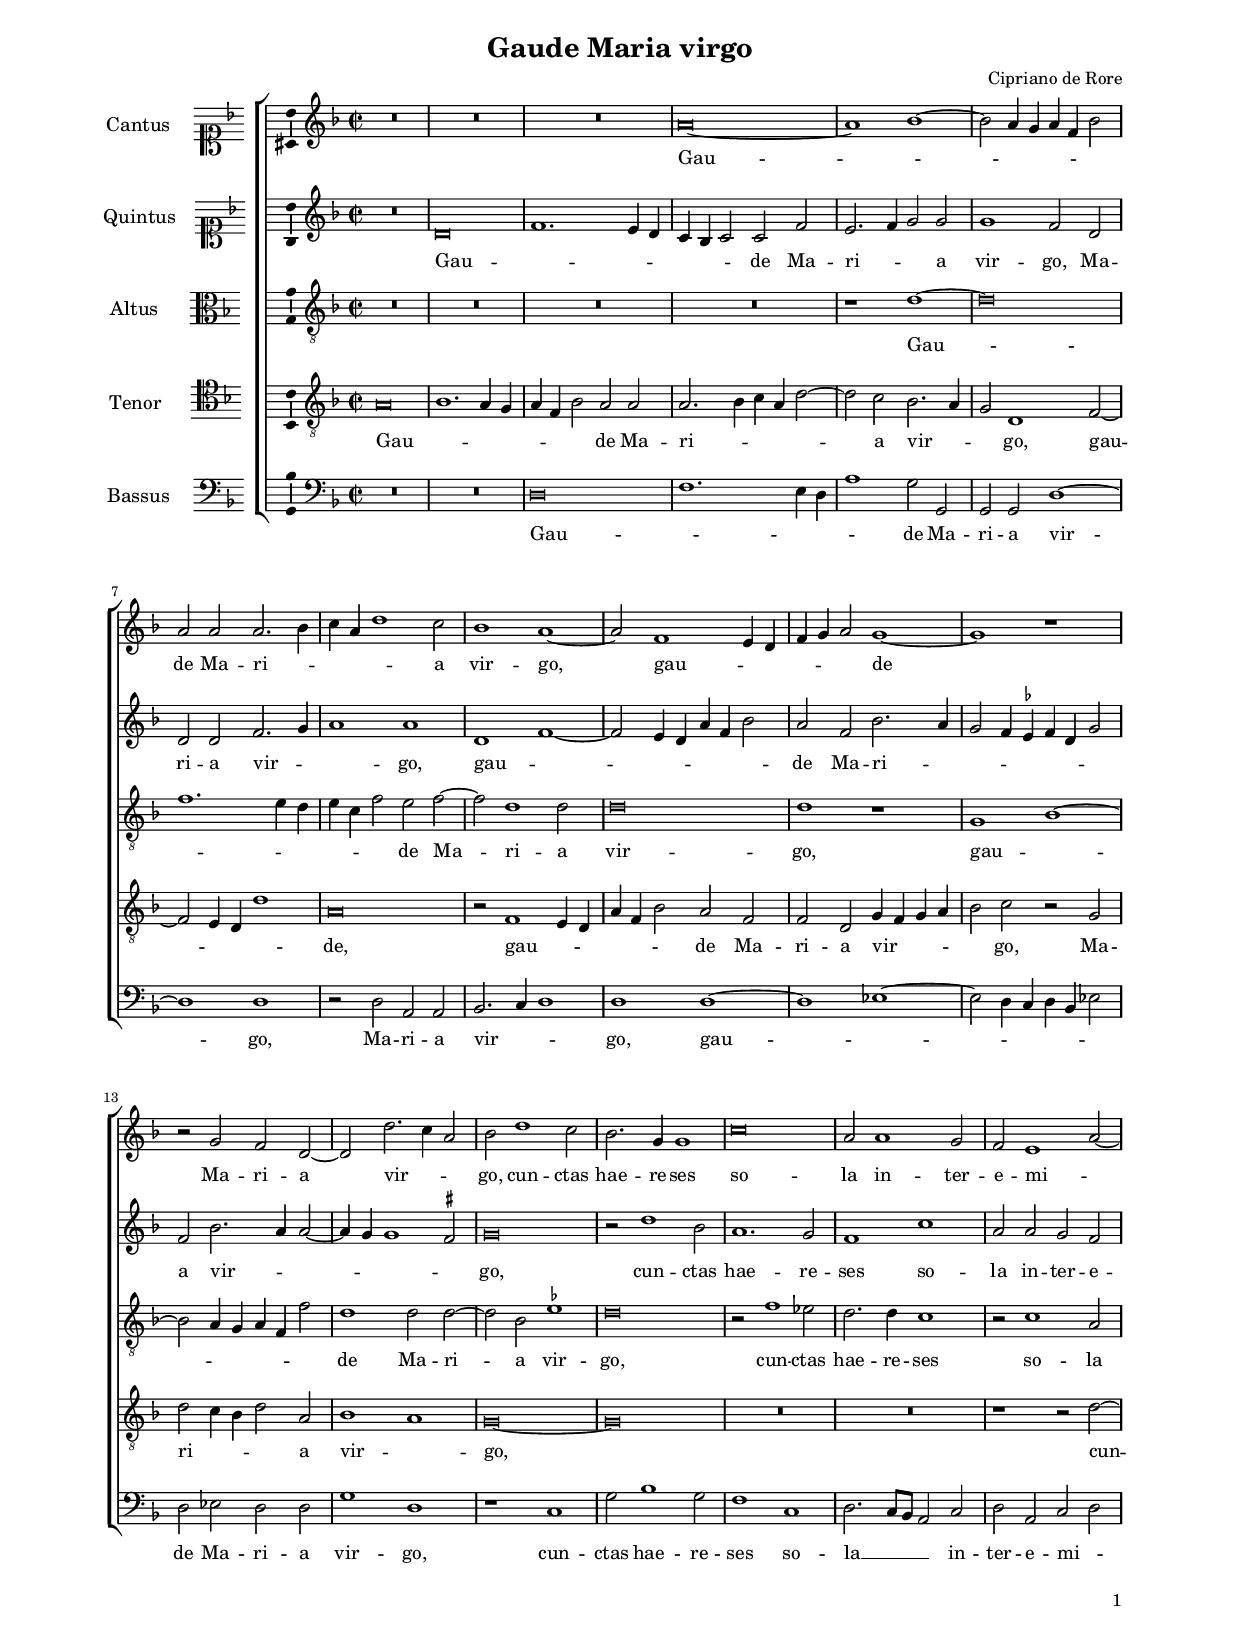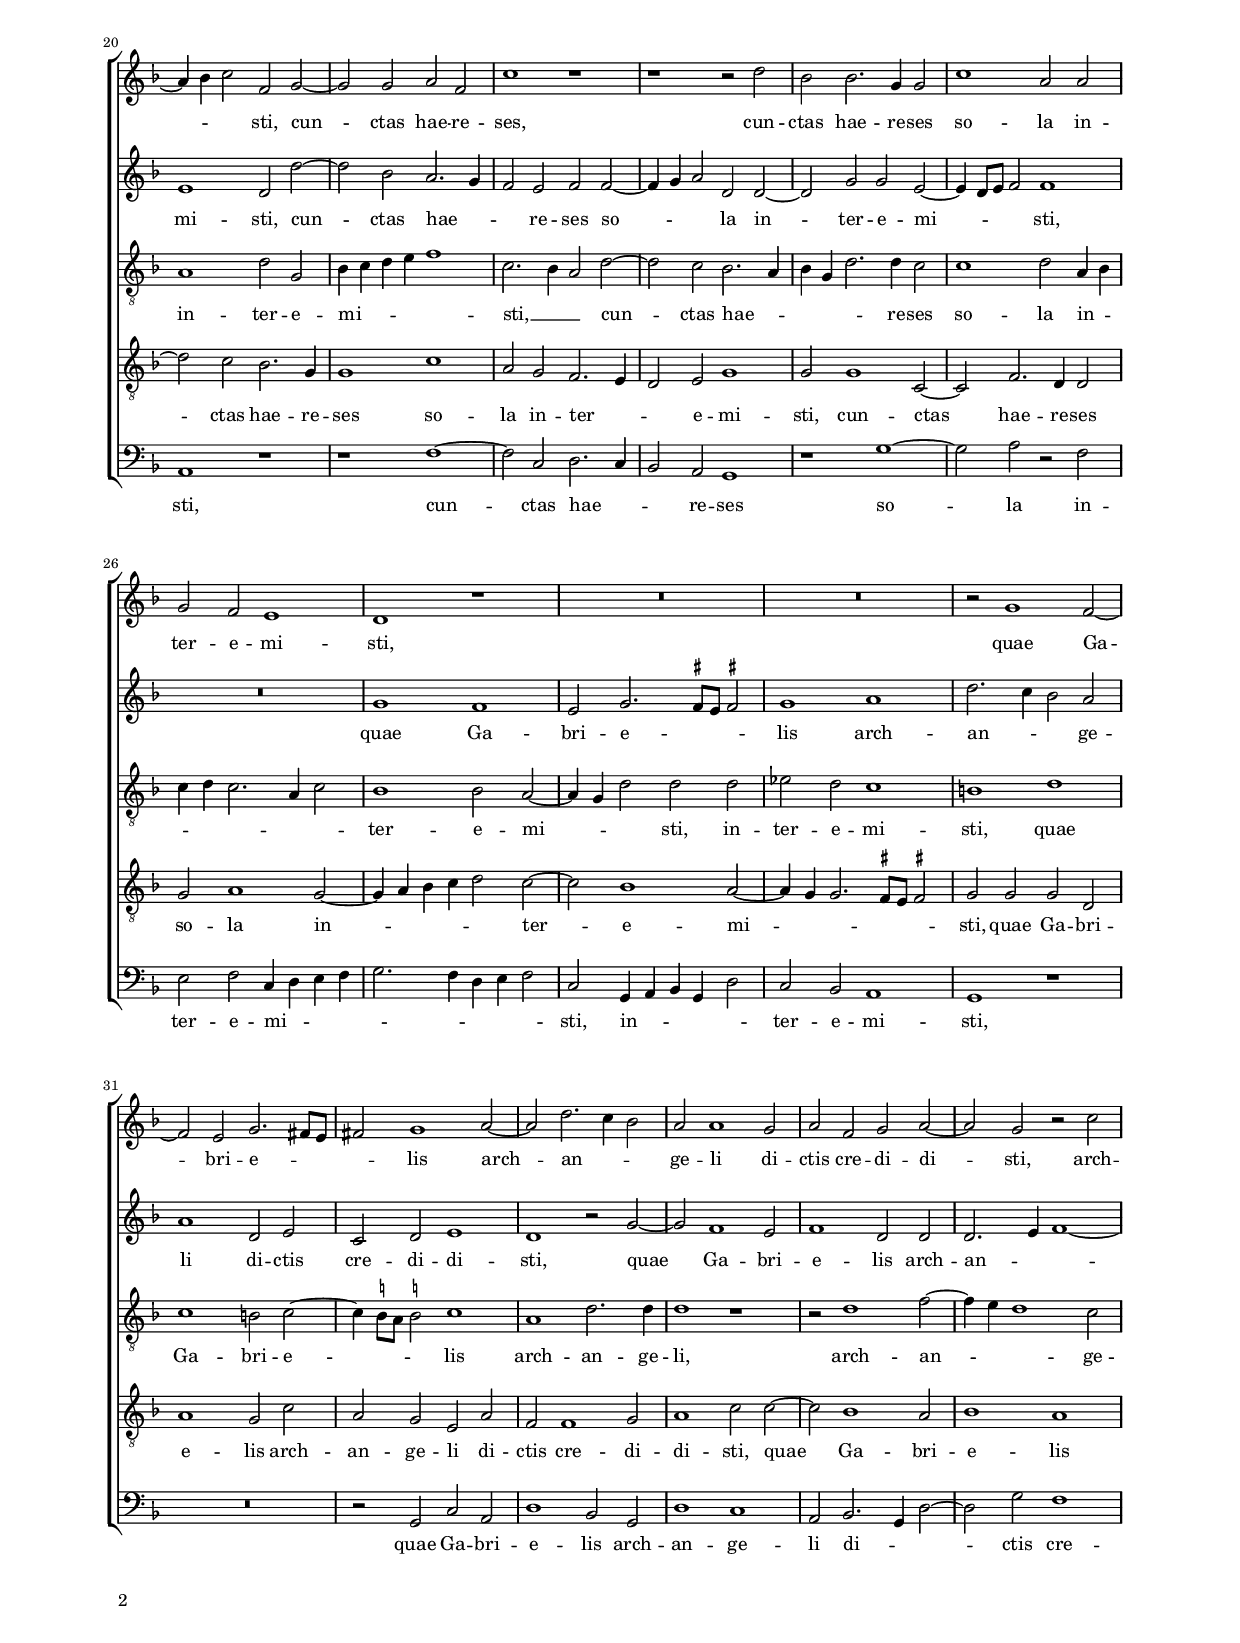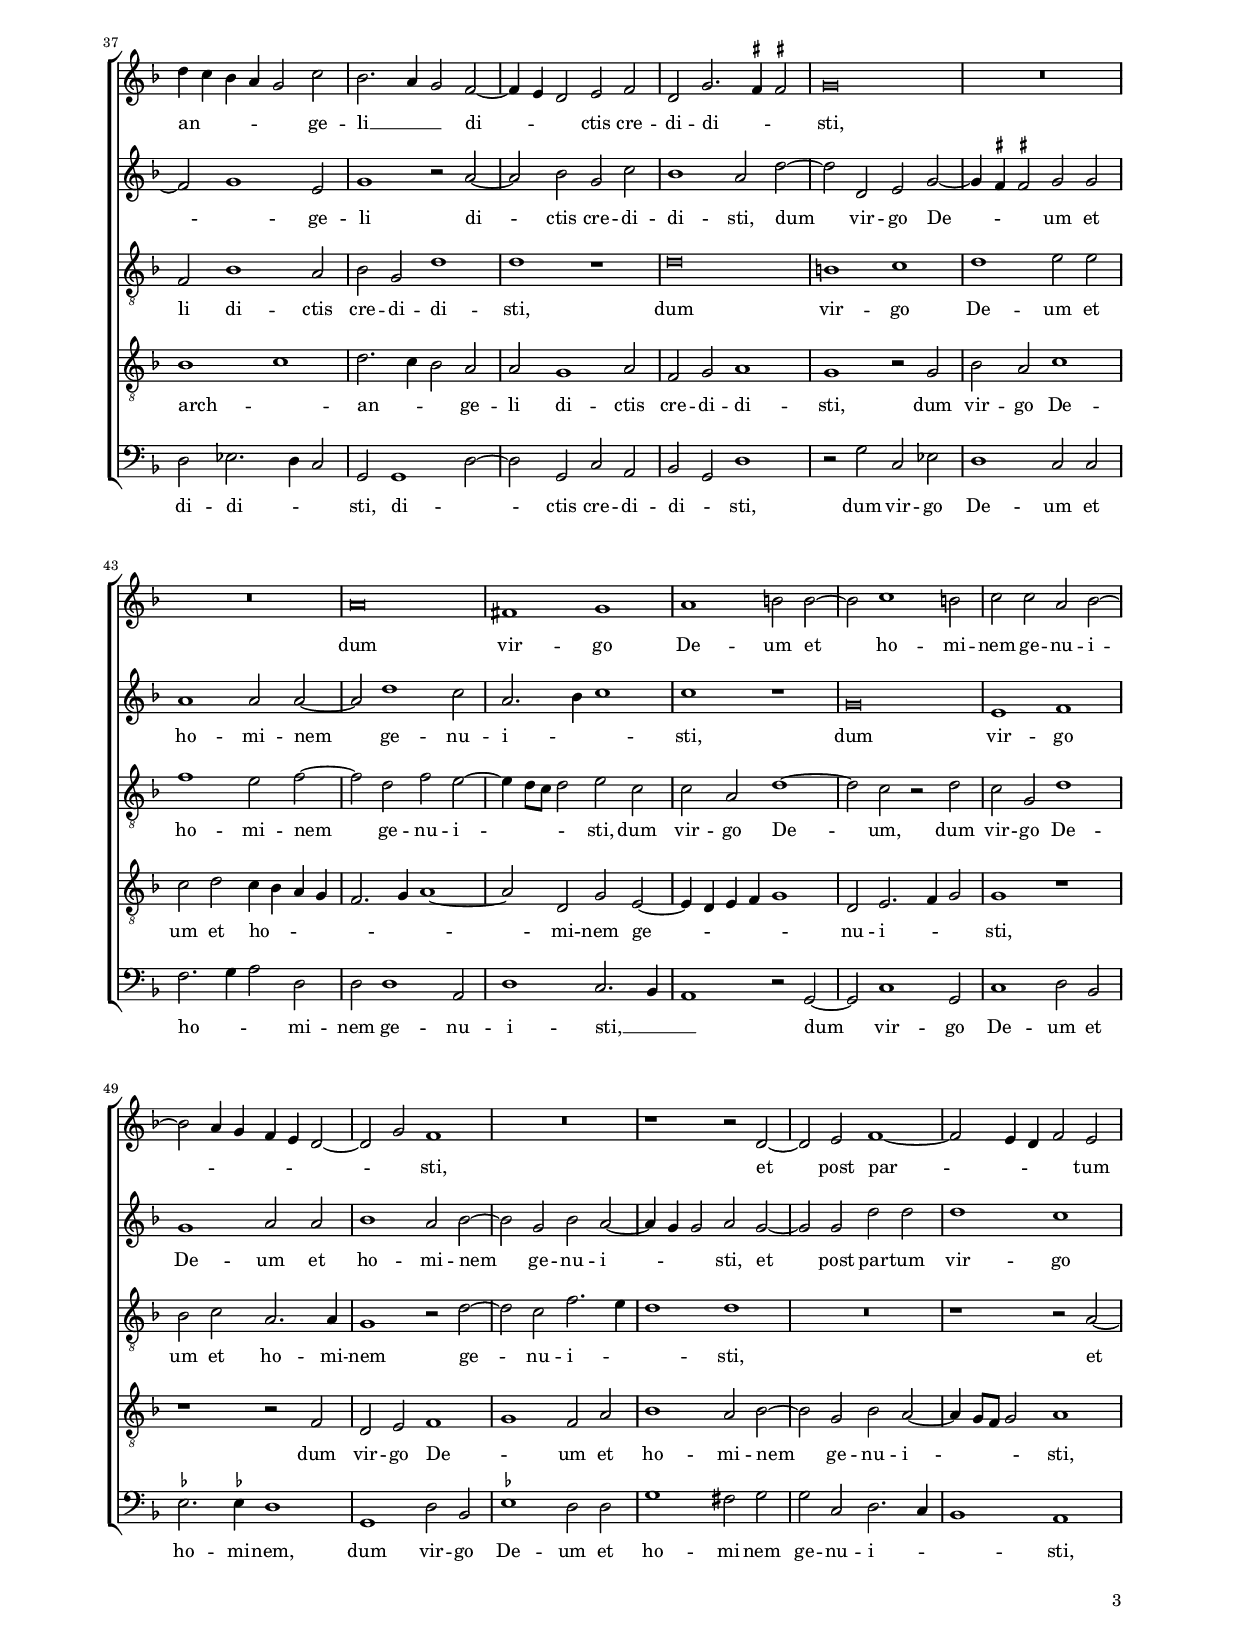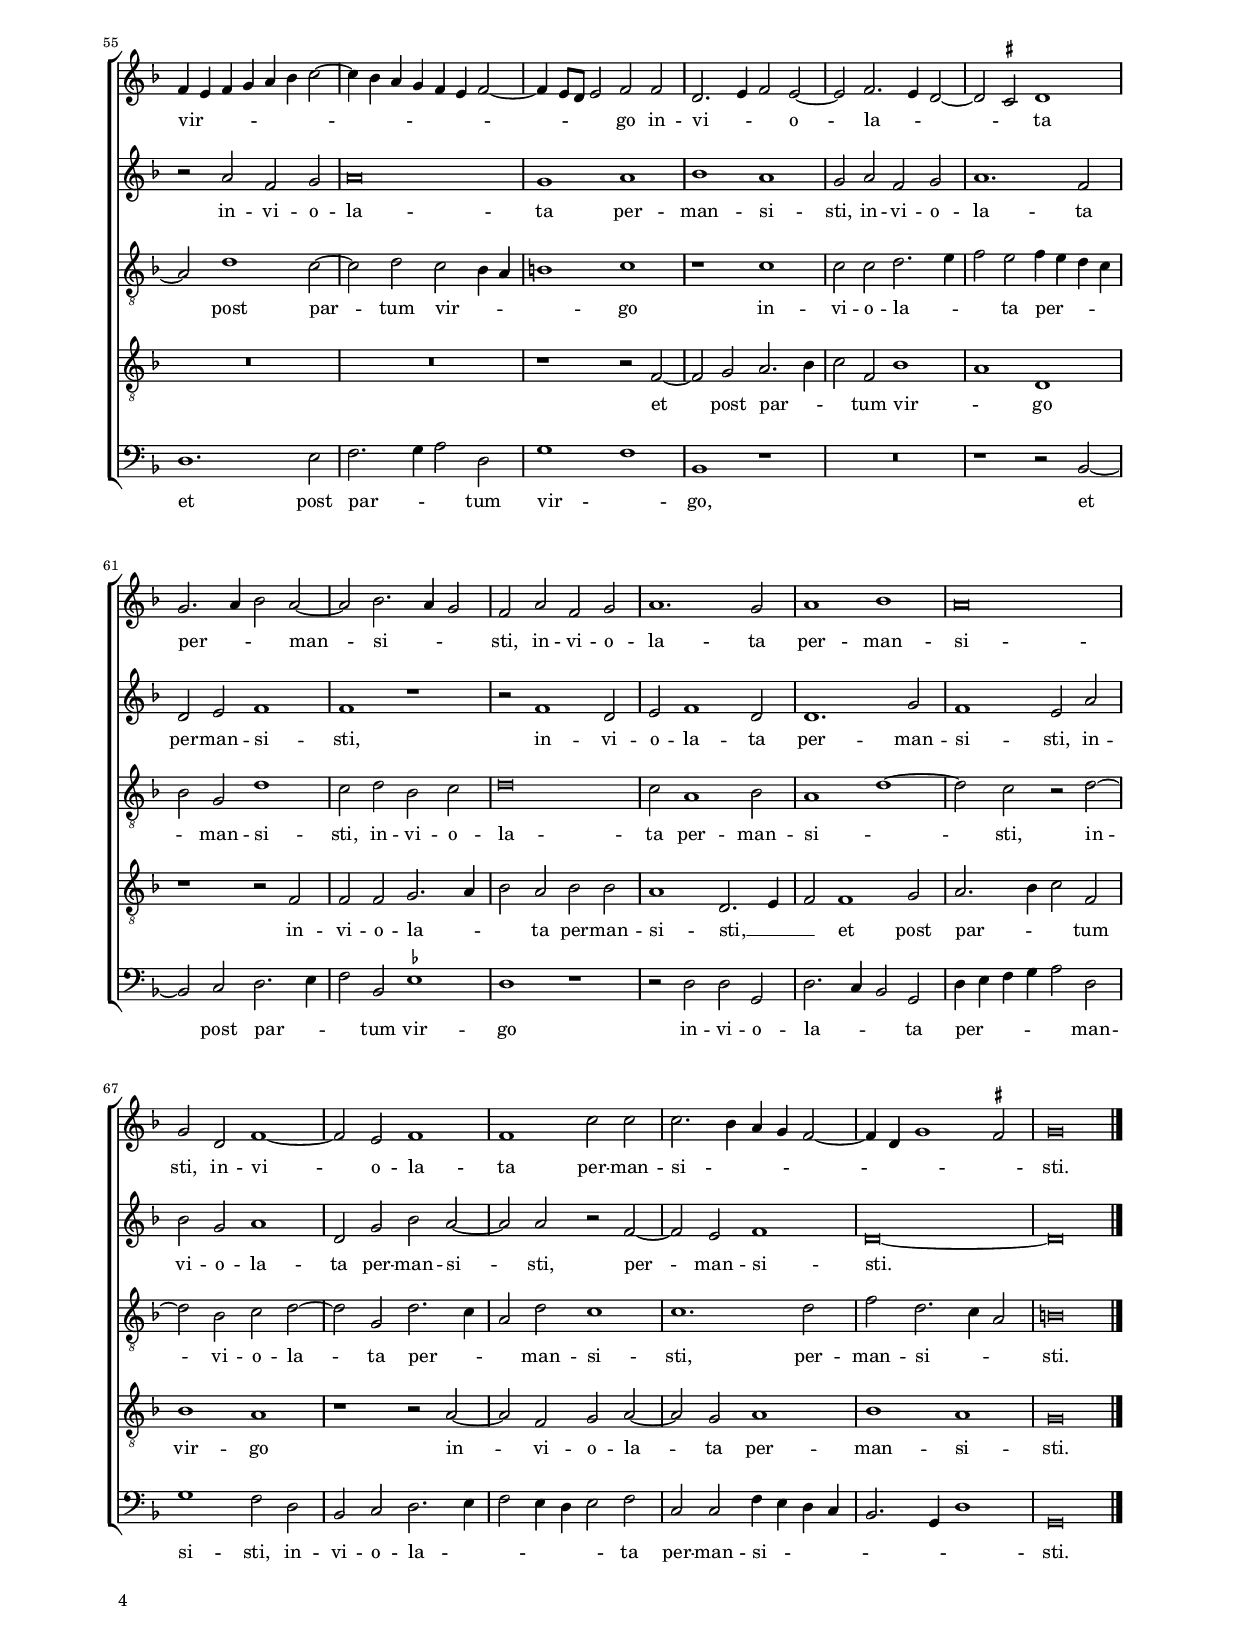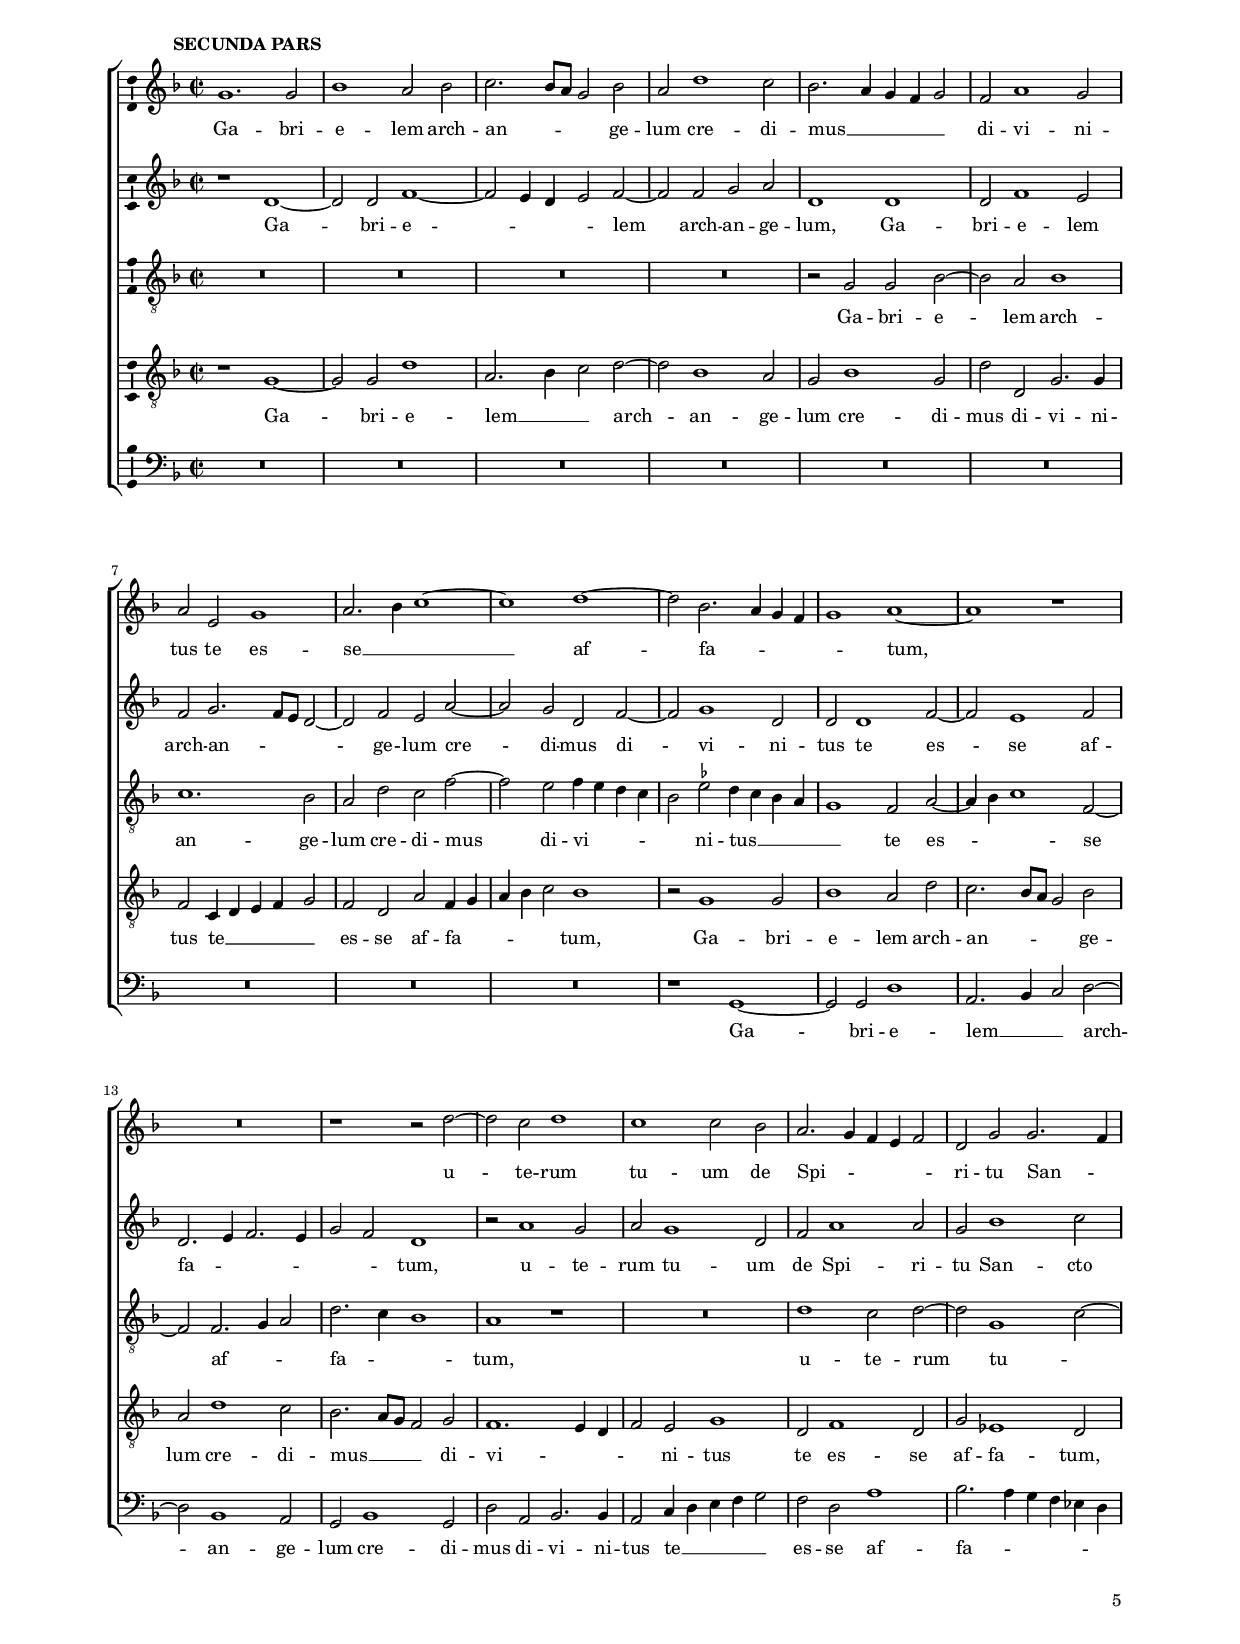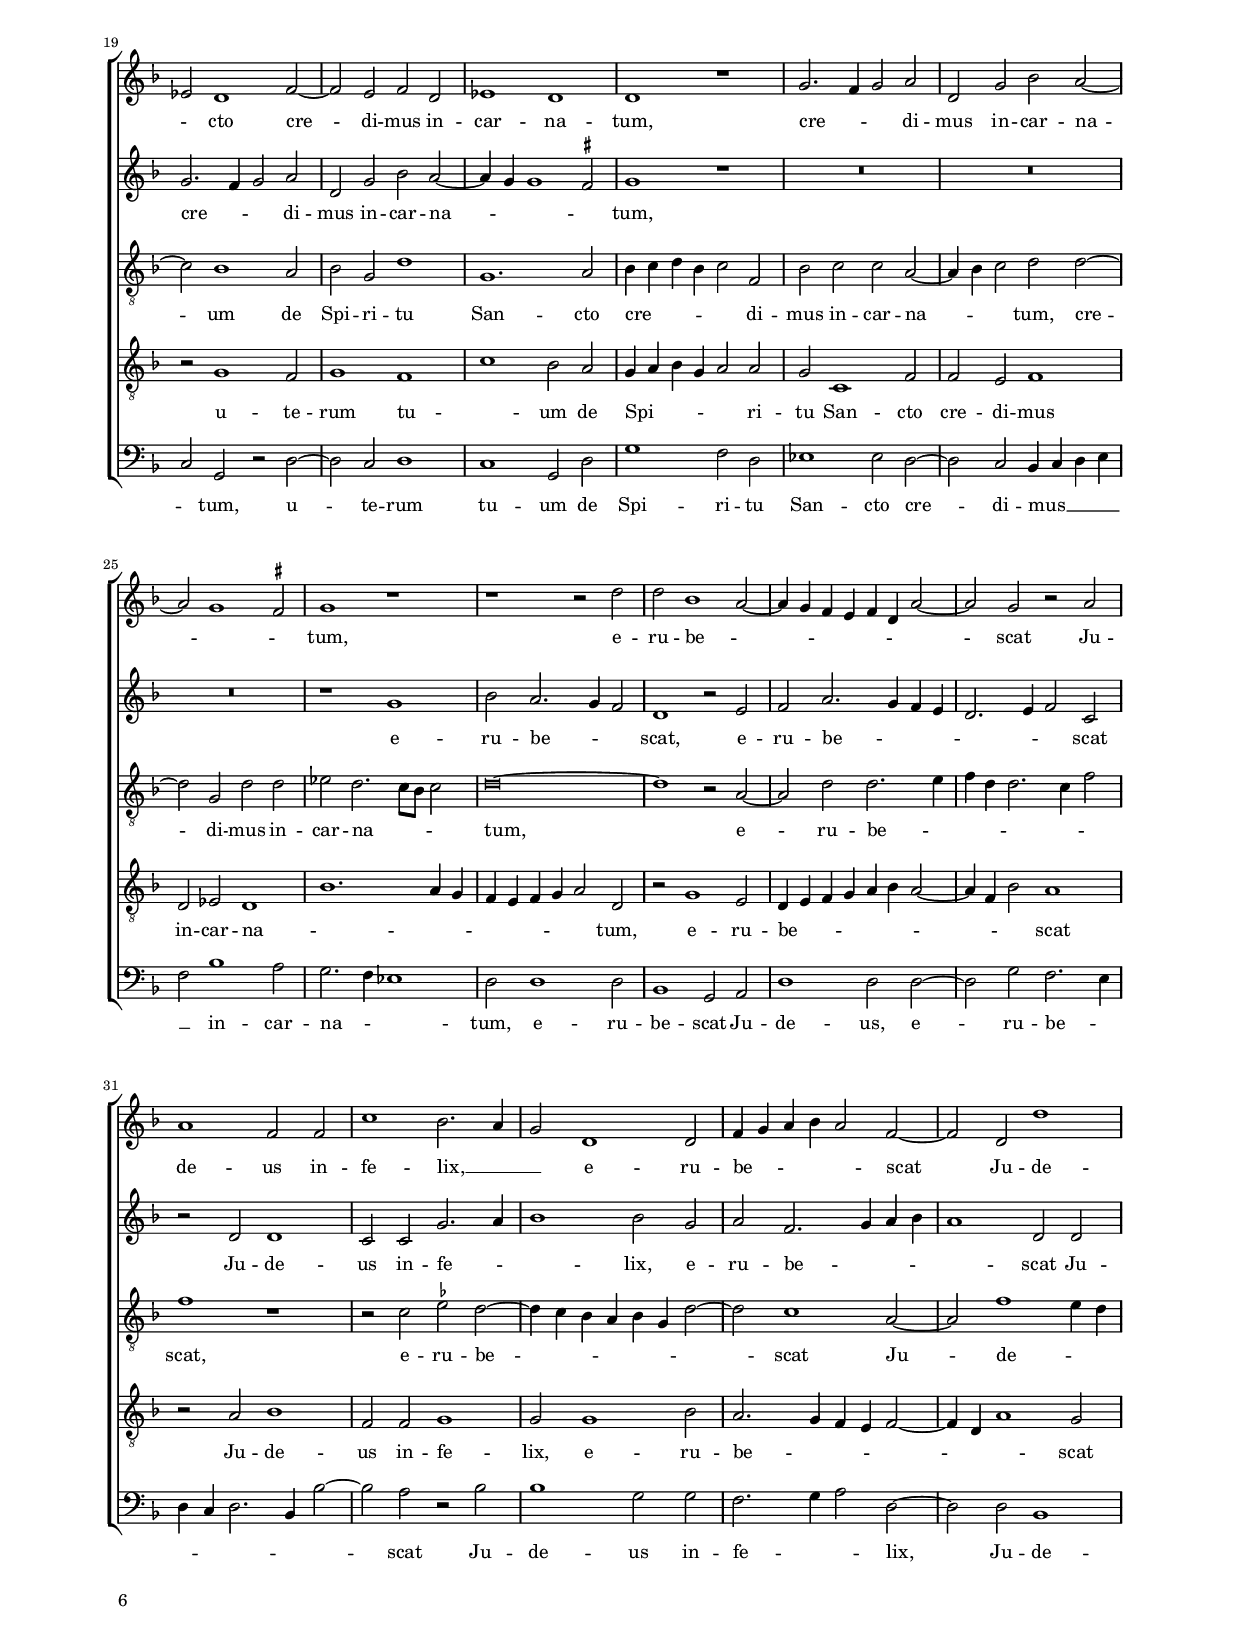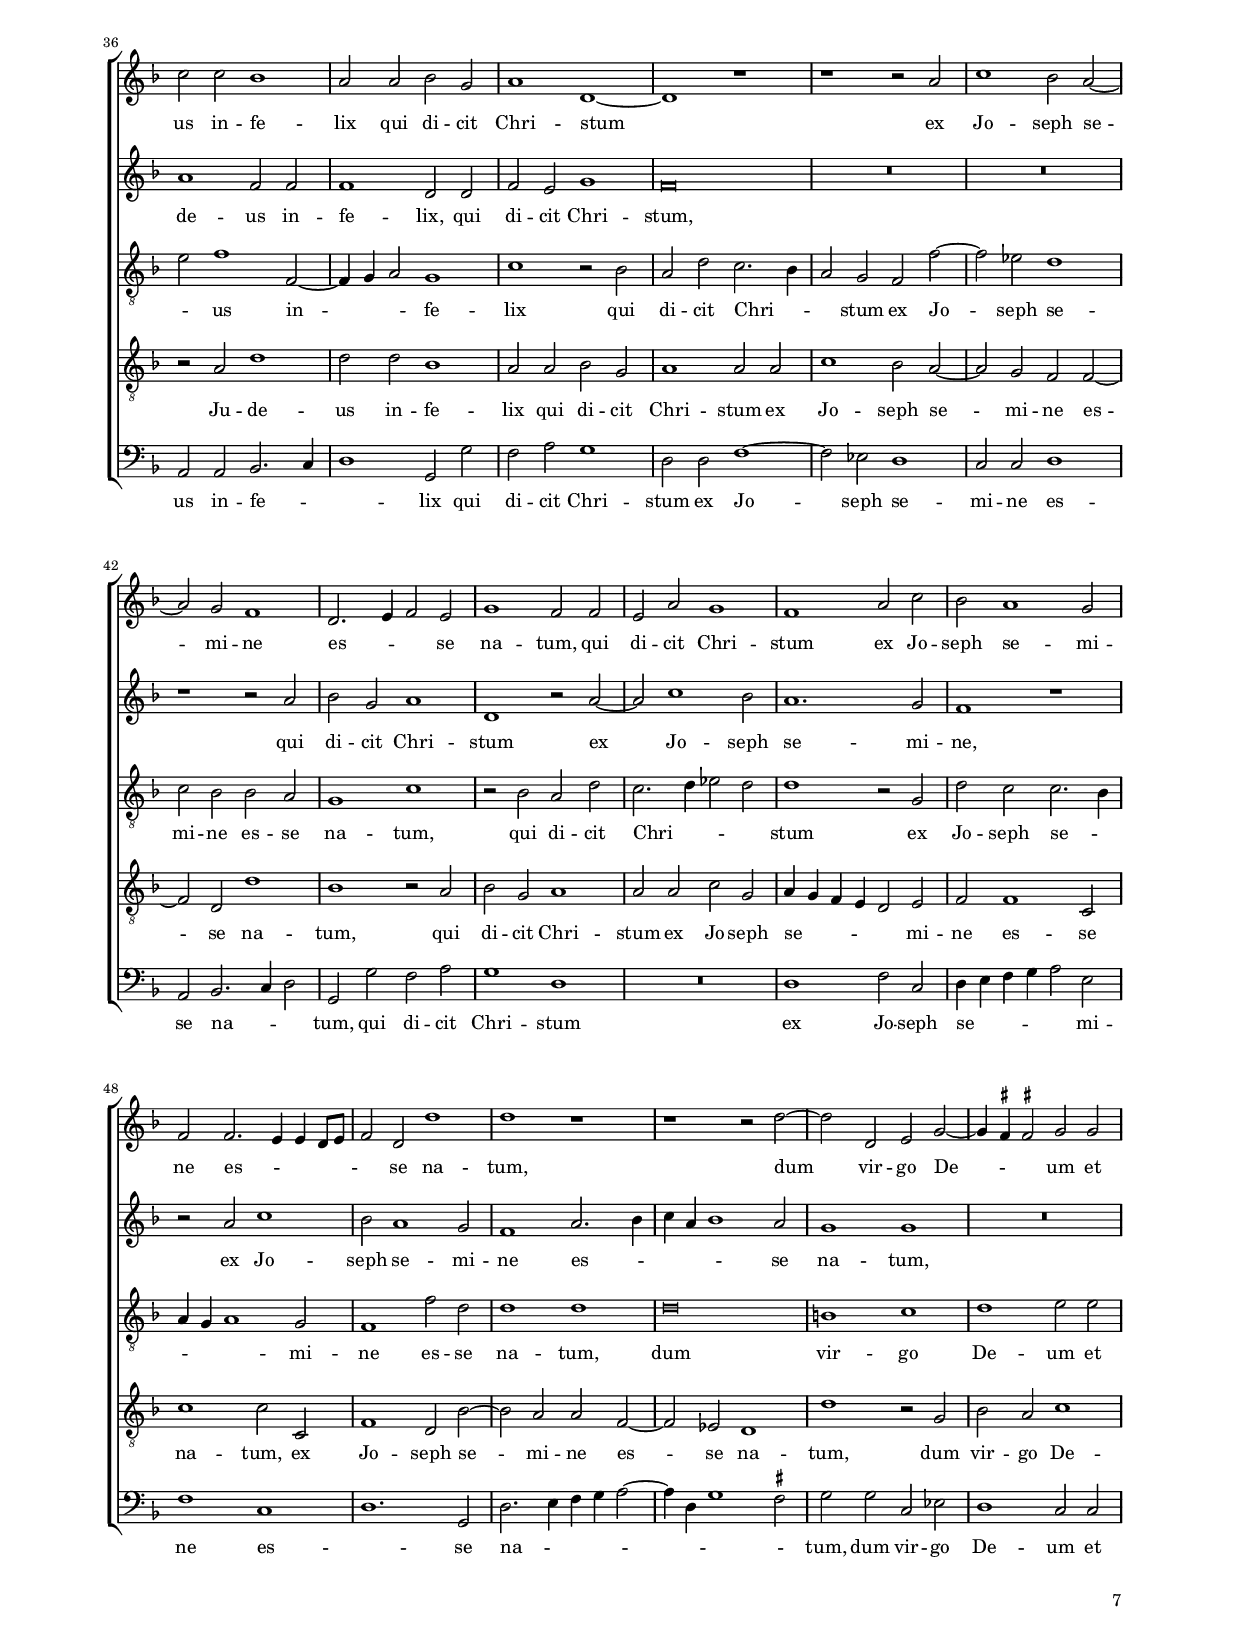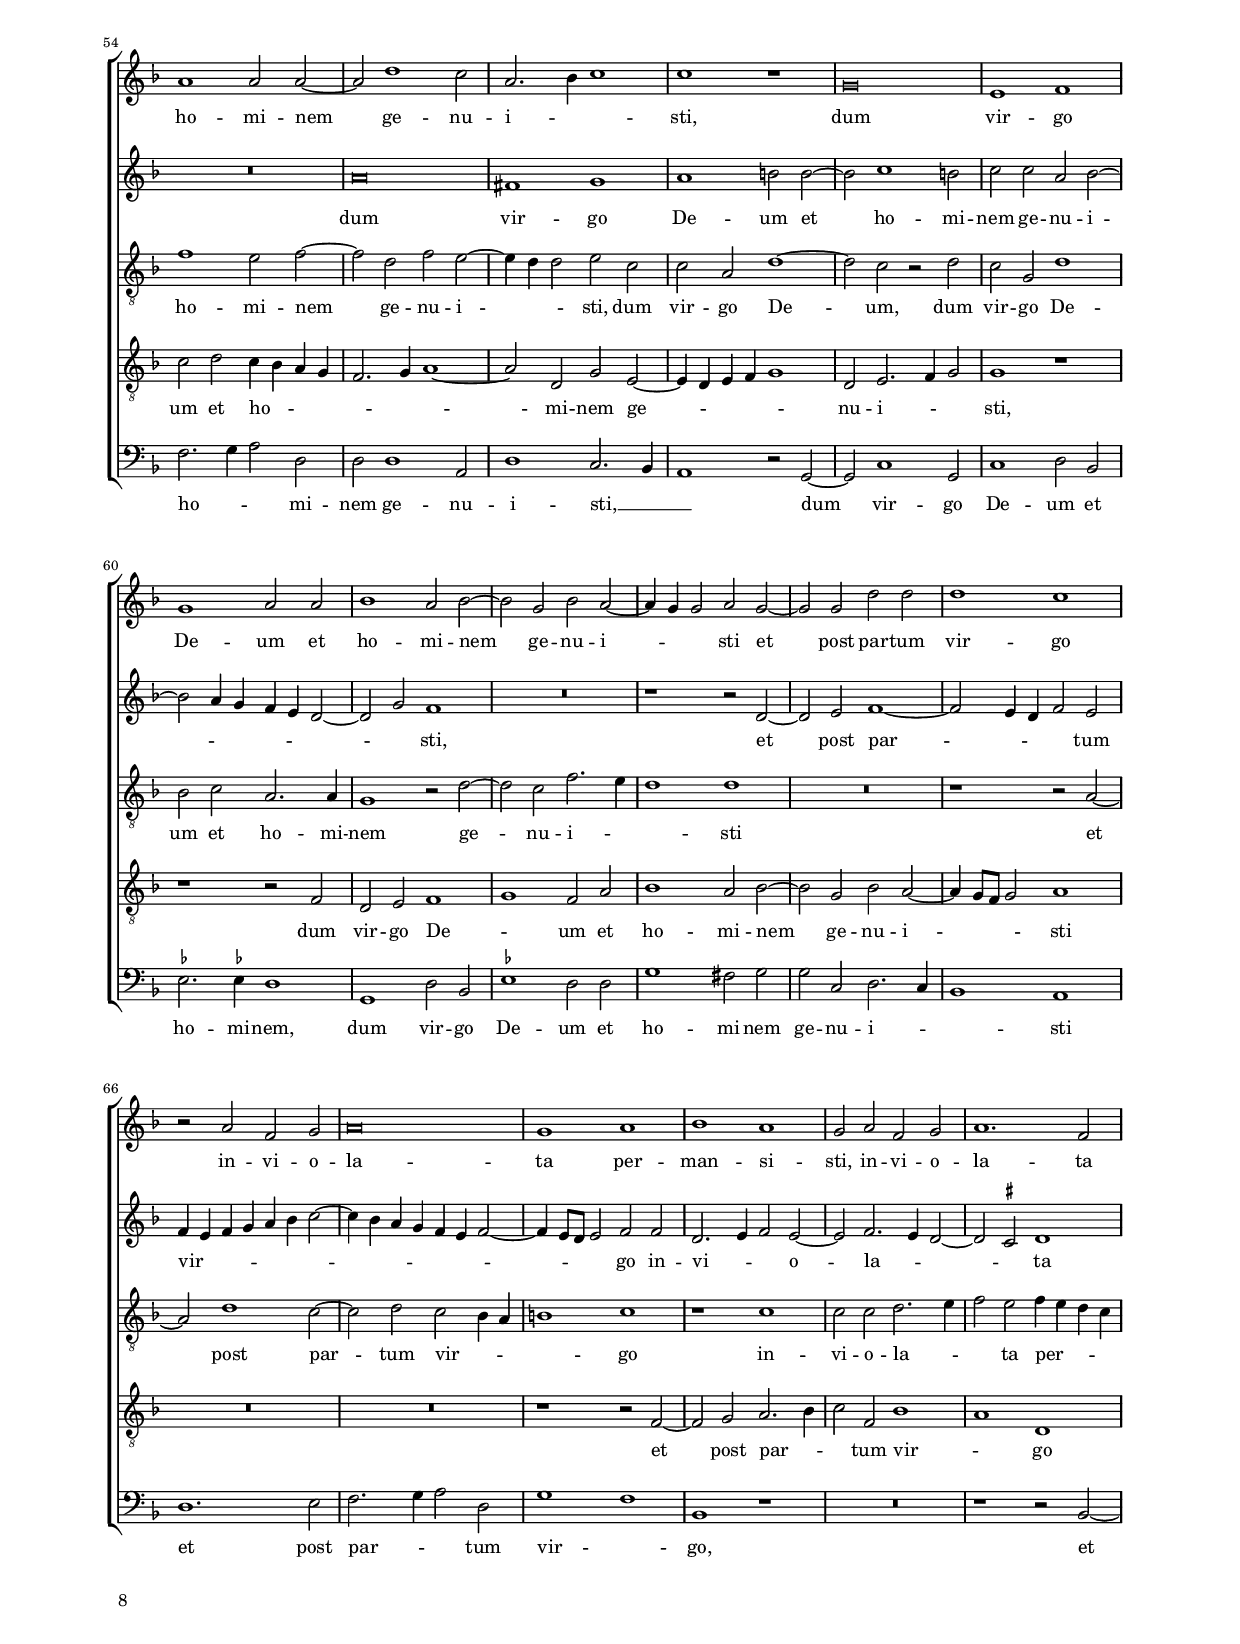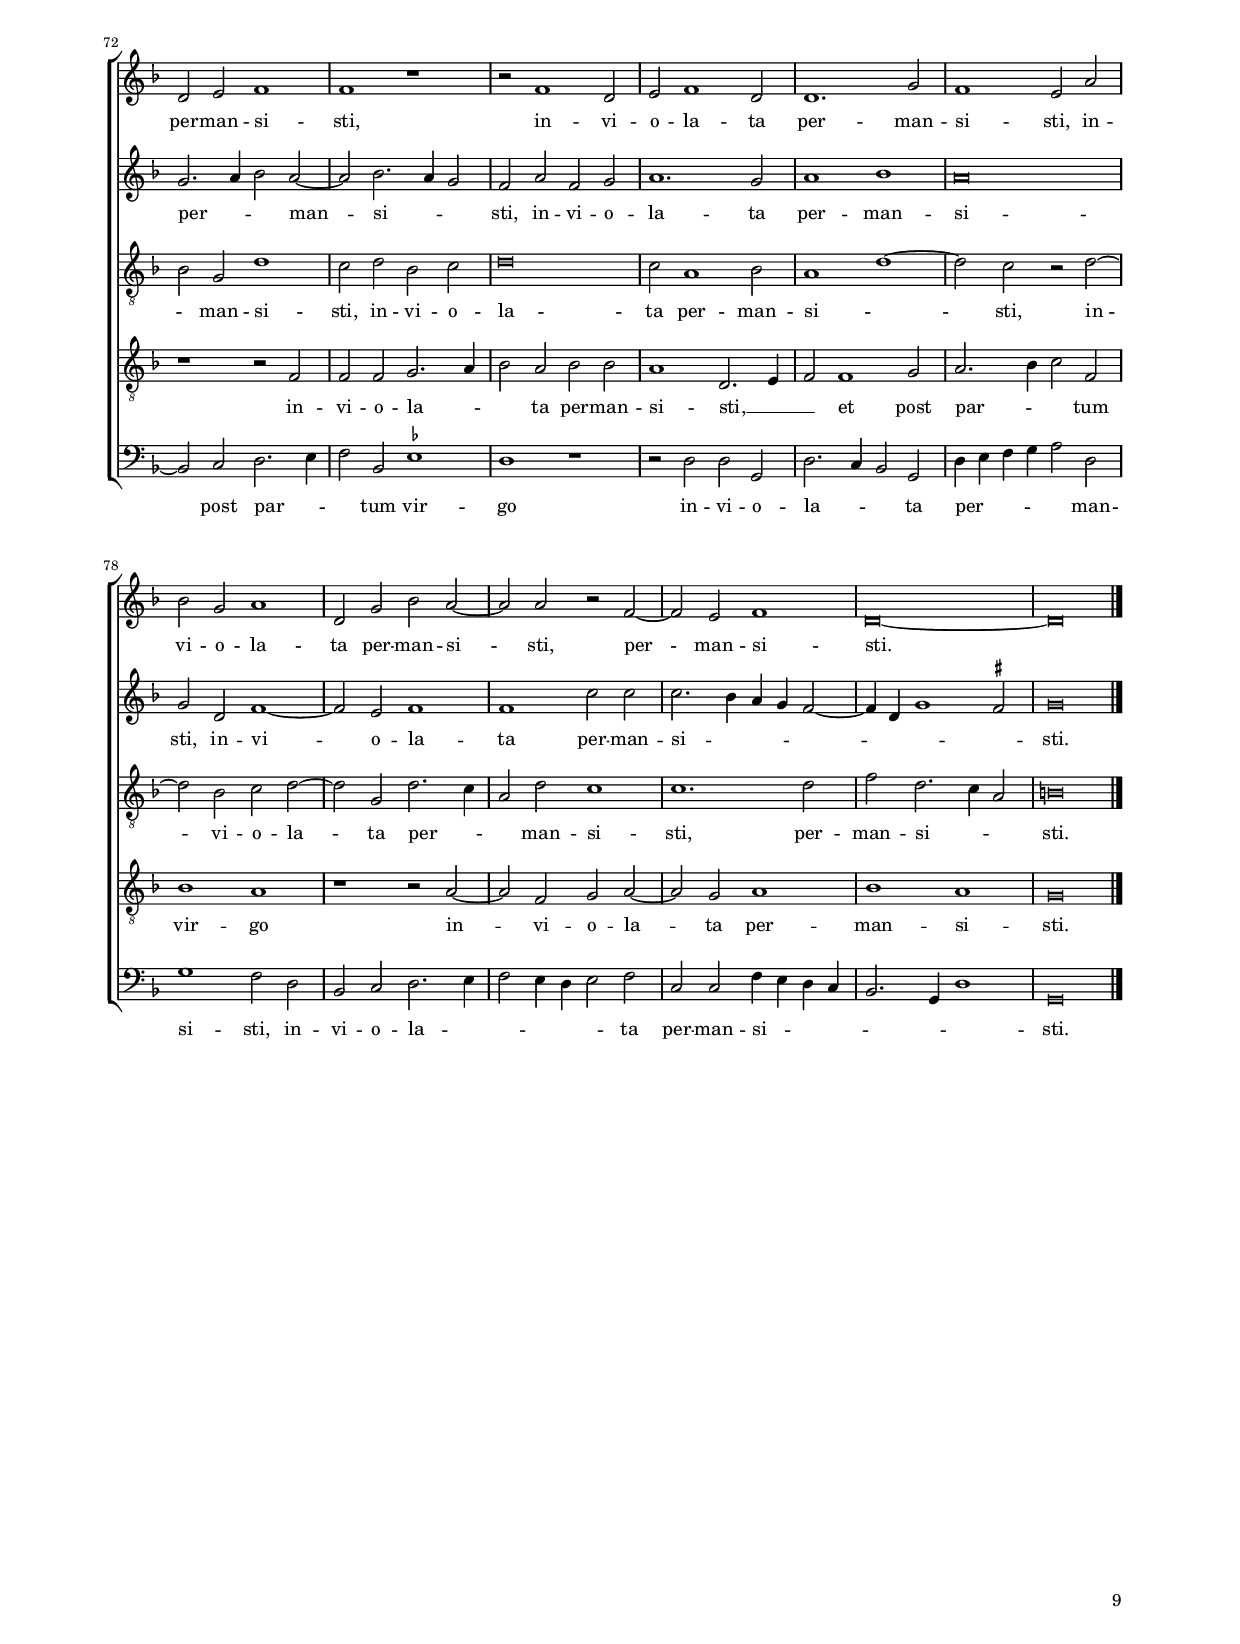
\header
{
  title="Gaude Maria virgo"
  composer="Cipriano de Rore"
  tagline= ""
}

\version "2.24.1"
\language deutsch
#(set-global-staff-size 15)
% #(set-default-paper-size "letter")
#(ly:set-option 'point-and-click #f)

	
	ficta = { \once \set suggestAccidentals = ##t }
	
	forget = #(define-music-function (music) (ly:music?) #{
		\accidentalStyle forget
		$music
		\accidentalStyle default
		#})



\paper
	{
	top-margin = 1.8 \cm
	bottom-margin = 1.2 \cm
	left-margin = 2 \cm
	right-margin = 2 \cm
	ragged-bottom = ##f
	ragged-last-bottom = ##t
	print-page-number = ##f
	score-system-spacing = #'((basic-distance . 17) (minimum-distance . 14) (padding . 6) (strechability . 150))
	system-system-spacing = #'((basic-distance . 17) (minimum-distance . 14) (padding . 6) (strechability . 150))
	oddFooterMarkup=\markup   \fill-line { "" \fromproperty #'page:page-number-string }
	evenFooterMarkup=\markup  \fill-line { \fromproperty #'page:page-number-string "" }
	last-bottom-spacing = #'((basic-distance . 12) (minimum-distance . 7) (padding . 4))
%	systems-per-page = 3
%	page-count = 6
%	min-systems-per-page = 3
	}

global = {
	\key f \major
	\time 2/2 \set Score.measureLength = #(ly:make-moment 2/1)
	\skip 1*2*72 \bar "|."
	}
	

incipitcantus = \markup { \score {
	{
	\set Staff.instrumentName = \markup { \fontsize #1 "Cantus" }
	\key f \major
	\clef soprano
	s4 \bar ""
	}
	\layout  {
	raggedright = ##t
	indent = 1.8 \cm
	line-width = 2.5 \cm
	\context { \Staff \remove Time_signature_engraver }
	\override Staff.Clef.Y-extent = #'(0 . 0)
	}} \hspace #1 }
    

incipitquintus = \markup { \score {
	{
	\set Staff.instrumentName = \markup { \fontsize #1 "Quintus" }
	\key f \major
	\clef soprano
	s4 \bar ""
	}
	\layout  {
	raggedright = ##t
	indent = 1.8 \cm
	line-width = 2.5 \cm
	\context { \Staff \remove Time_signature_engraver }
	\override Staff.Clef.Y-extent = #'(0 . 0)
	}} \hspace #1 }
	   
      
incipitaltus = \markup { \score {
	{
	\set Staff.instrumentName = \markup { \fontsize #1 "Altus" }
	\key f \major
	\clef alto
	s4 \bar ""
	}
	\layout  {
	raggedright = ##t
	indent = 1.8 \cm
	line-width = 2.5 \cm
	\context { \Staff \remove Time_signature_engraver }
	\override Staff.Clef.Y-extent = #'(0 . 0)
	}} \hspace #1 }


incipittenor = \markup { \score {
	{
	\set Staff.instrumentName = \markup { \fontsize #1 "Tenor" }
	\key f \major
	\clef tenor
	s4 \bar ""
	}
	\layout  {
	raggedright = ##t
	indent = 1.8 \cm
	line-width = 2.5 \cm
	\context { \Staff \remove Time_signature_engraver }
	\override Staff.Clef.Y-extent = #'(0 . 0)
	}} \hspace #1 }
      
  
      
incipitbassus = \markup { \score {
	{
	\set Staff.instrumentName = \markup { \fontsize #1 "Bassus" }
	\key f \major
	\clef bass
	s4 \bar ""
	}
	\layout  {
	raggedright = ##t
	indent = 1.8 \cm
	line-width = 2.5 \cm
	\context { \Staff \remove Time_signature_engraver }
	\override Staff.Clef.Y-extent = #'(0 . 0)
	}} \hspace #1 }


cantus =  \relative c''
	{
	R\breve
	R\breve
	R\breve
	a\breve~
%5
	a1 b~ |
	b2 a4 g a f b2
	a2 a a2. b4
	c4 a d1 c2
	b1 a~
%10
	a2 f1 e4 d |
	f4 g a2 g1~
	g1 r
	r2 g f d~
	d2 d'2. c4 a2
%15
	b2 d1 c2 |
	b2. g4 g1
	c\breve
	a2 a1 g2
	f2 e1 a2~
%20
	a4 b c2  f, g~ |
	g2 g a f
	c'1 r
	r1 r2 d
	b2 b2. g4 g2
%25
	c1 a2 a |
	g2 f e1
	d1 r
	R\breve
	R\breve
%30
	r2 g1 f2~ |
	f2 e g2. fis8 e
	fis2 g1 a2~
	a2 d2. c4 b2
	a2 a1 g2
%35
	a2 f g a~ |
	a2 g r c
	d4 c b a g2 c
	b2. a4 g2 f~
	f4 e d2 e f
%40
	d2 g2. \ficta fis4 \ficta fis!2 |
	g\breve
	R\breve
	R\breve
	a\breve
%45
	fis1 g |
	a1 h2 h~
	h2 c1 h2
	c2 c a b~
	b2 a4 g f e d2~
%50
	d2 g f1 |
	R\breve
	r1 r2 d~
	d2 e f1~
	f2 e4 d f2 e
%55
	f4 e f g a b c2~ |
	c4 b a g f e f2~
	f4 e8 d e2 f f
	d2. e4 f2 e~
	e2 f2. e4 d2~
%60
	d2 \ficta cis d1 |
	g2. a4 b2 a~
	a2 b2. a4 g2
	f2 a f g
	a1. g2
%65
	a1 b |
	a\breve
	g2 d f1~
	f2 e f1
	f1 c'2 c
%70
	c2. b4 a g f2~ |
	f4 d g1 \ficta fis2
	g\breve |
	}


quintus =  \relative c''
	{
	R\breve
	d,\breve
	f1. e4 d
	c4 b c2 c f
%5
	e2. f4 g2 g |
	g1 f2 d
	d2 d f2. g4
	a1 a
	d,1 f~
%10
	f2 e4 d a' f b2 |
	a2 f b2. a4
	g2 f4 \ficta es f d g2
	f2 b2. a4 a2~
	a4 g g1 \ficta fis2
%15
	g\breve |
	r2 d'1 b2
	a1. g2
	f1 c'
	a2 a g f
%20
	e1 d2 d'~ |
	d2 b a2. g4
	f2 e f f~
	f4 g a2 d, d~
	d2 g g e~
%25
	e4 d8 e f2 f1 |
	R\breve
	g1 f
	e2 g2. \ficta fis8 e \ficta fis!2
	g1 a
%30
	d2. c4 b2 a |
	a1 d,2 e
	c2 d e1
	d1 r2 g~
	g2 f1 e2
%35
	f1 d2 d |
	d2. e4 f1~
	f2 g1 e2
	g1 r2 a~ |
	a2 b g c |
%40
	b1 a2 d~
	d2 d, e g~
	g4 \ficta fis \ficta fis!2 g g
	a1 a2 a~
	a2 d1 c2 |
%45
	a2. b4 c1
	c1 r
	g\breve
	e1 f
	g1 a2 a |
%50
	b1 a2 b~
	b2 g b2 a~
	a4 g g2 a g~
	g2 g d' d
	d1 c |
%55
	r2 a f g
	a\breve
	g1 a
	b1 a
	g2 a f g |
%60
	a1. f2
	d2 e f1
	f1 r
	r2 f1 d2
	e2 f1 d2 |
%65
	d1. g2 |
	f1 e2 a
	b2 g a1
	d,2 g b a~
	a2 a r f~ |
%70
	f2 e f1
	d\breve~
	d\breve |
	}


altus =  \relative c'
	{
	R\breve
	R\breve
	R\breve
	R\breve
%5
	r1 d~ |
	d\breve
	f1. e4 d
	e4 c f2 e f~
	f2 d1 d2
%10
	d\breve |
	d1 r
	g,1 b~
	b2 a4 g a f f'2
	d1 d2 d~
%15
	d2 b \ficta es1 |	
	d\breve
	r2 f1 es2
	d2. d4 c1
	r2 c1 a2
%20
	a1 d2 g, |
	b4 c d e f1
	c2. b4 a2 d~
	d2 c b2. a4
	b4 g d'2. d4 c2
%25
	c1 d2 a4 b |
	c4 d c2. a4 c2
	b1 b2 a~
	a4 g d'2 d d
	es2 d c1
%30
	h1 d |
	c1 h2 c~
	c4 \stemDown \ficta h8 a \stemNeutral \ficta h!2 c1
	a1 d2. d4
	d1 r
%35
	r2 d1 f2~
	f4 e d1 c2 |
	f,2 b1 a2
	b2 g d'1
	d1 r
%40
	d\breve
	h1 c |
	d1 e2 e
	f1 e2 f~
	f2 d f e~
%45
	e4 d8 c d2 e c
	c2 a d1~ |
	d2 c r d
	c2 g d'1
	b2 c a2. a4
%50
	g1 r2 d'~
	d2 c f2. e4 |
	d1 d
	R\breve
	r1 r2 a~
%55
	a2 d1 c2~
	c2 d c b4 a |
	h1 c
	r1 c
	c2 c d2. e4
%60
	f2 e f4 e d c
	b2 g d'1 |
	c2 d b c
	d\breve
	c2 a1 b2
%65
	a1 d~
	d2 c r d~ |
	d2 b c d~
	d2 g, d'2. c4
	a2 d c1
%70
	c1. d2
	f2 d2. c4 a2
	h\breve |
	}


tenor  =  \relative c'
	{
	a\breve
	b1. a4 g
	a4 f b2 a a
	a2. b4 c a d2~
%5
	d2 c b2. a4 |
	g2 d1 f2~
	f2 e4 d d'1
	a\breve
	r2 f1 e4 d
%10
	a'4 f b2 a f |
	f2 d g4 f g a
	b2 c r g
	d'2 c4 b d2 a
	b1 a
%15
	g\breve~ |
	g\breve
	R\breve
	R\breve
	r1 r2 d'~
%20
	d2 c b2. g4 |
	g1 c
	a2 g f2. e4
	d2 e g1
	g2 g1 c,2~
%25
	c2 f2. d4 d2 |	
	g2 a1 g2~
	g4 a b c d2 c~
	c2 b1 a2~
	a4 g g2. \ficta fis8 e \ficta fis!2
%30
	g2 g g d |
	a'1 g2 c
	a2 g e a
	f2 f1 g2
	a1 c2 c~
%35
	c2 b1 a2 |	
	b1 a
	b1 c
	d2. c4 b2 a
	a2 g1 a2
%40
	f2 g a1 |
	g1 r2 g
	b2 a c1
	c2 d c4 b a g
	f2. g4 a1~
%45
	a2 d, g e~ |
	e4 d e f g1
	d2 e2. f4 g2
	g1 r
	r1 r2 f
%50
	d2 e f1 |
	g1 f2 a
	b1 a2 b~
	b2 g b a~
	a4 g8 f g2 a1
%55
	R\breve |
	R\breve
	r1 r2 f~
	f2 g a2. b4
	c2 f, b1
%60
	a1 d, |
	r1 r2 f
	f2 f g2. a4
	b2 a b b
	a1 d,2. e4
%65
	f2 f1 g2 |
	a2. b4 c2 f,
	b1 a
	r1 r2 a~
	a2 f g a~
%70
	a2 g a1 |
	b1 a
	g\breve |
	}


bassus  =  \relative c
	{
	R\breve
	R\breve
	d\breve
	f1. e4 d
%5
	a'1 g2 g, |
	g2 g d'1~
	d1 d
	r2 d a a
	b2. c4 d1
%10
	d1 d~ |
	d1 es~
	es2 d4 c d b es2
	d2 es d d
	g1 d
%15
	r1 c |
	g'2 b1 g2
	f1 c
	d2. c8 b a2 c
	d2 a c d
%20
	a1 r |
	r1 f'~
	f2 c d2. c4
	b2 a g1
	r1 g'~
%25
	g2 a r f |
	e2 f c4 d e f
	g2. f4 d e f2
	c2 g4 a b g d'2
	c2 b a1
%30
	g1 r |
	R\breve
	r2 g c a
	d1 b2 g
	d'1 c
%35
	a2 b2. g4 d'2~ |
	d2 g f1
	d2 es2. d4 c2
	g2 g1 d'2~
	d2 g, c a
%40
	b2 g d'1 |
	r2 g c, es
	d1 c2 c
	f2. g4 a2 d,
	d2 d1 a2
%45
	d1 c2. b4 |
	a1 r2 g~
	g2 c1 g2
	c1 d2 b
	\ficta es2. \ficta es!4 d1
%50
	g,1 d'2 b |
	\ficta es1 d2 d
	g1 fis2 g
	g2 c, d2. c4
	b1 a
%55
	d1. e2 |
	f2. g4 a2 d,
	g1 f
	b,1 r
	R\breve
%60
	r1 r2 b~ |
	b2 c d2. e4
	f2 b, \ficta es1
	d1 r
	r2 d d g,
%65
	d'2. c4 b2 g |
	d'4 e f g a2 d,
	g1 f2 d
	b2 c d2. e4
	f2 e4 d e2 f
%70
	c2 c f4 e d c |
	b2. g4 d'1
	g,\breve |
	}


lyricscantus = \lyricmode {
	Gau -- _ _ _ _ _ _ de Ma -- ri -- _ _ _ _ a vir -- go,
	gau -- _ _ _ _ _ de Ma -- ri -- a vir -- _ _ go,
	cun -- ctas hae -- re -- ses so -- la in -- ter -- e -- mi -- _ _ _ sti,
	cun -- ctas hae -- re -- ses,
	cun -- ctas hae -- re -- ses so -- la in -- ter -- e -- mi -- sti,
	quae Ga -- bri -- e -- _ _ _ lis arch -- an -- _ _ ge -- li di -- ctis cre -- di -- di -- sti,
	arch -- an -- _ _ _ _ ge -- li __ _ _ di -- _ _ ctis cre -- di -- di -- _ _ sti,
	dum vir -- go De -- um et ho -- mi -- nem ge -- nu -- i -- _ _ _ _ _ _ sti,
	et post par -- _ _ _ tum vir -- _ _ _ _ _ _ _ _ _ _ _ _ _ _ _ go 
	in -- vi -- _ _ o -- la -- _ _ _ ta per -- _ _ man -- si -- _ _ sti,
	in -- vi -- o -- la -- ta per -- man -- si -- sti,
	in -- vi -- o -- la -- ta per -- man -- si -- _ _ _ _ _ _ _ sti.
	}


lyricsquintus = \lyricmode {
	Gau -- _ _ _ _ _ _ de Ma -- ri -- _ _ a vir -- go,
	Ma -- ri -- a vir -- _ _ go,
	gau -- _ _ _ _ _ _ de Ma -- ri -- _ _ _ _ _ _ _ a vir -- _ _ _ _ _ go,
	cun -- ctas hae -- re -- ses so -- la in -- ter -- e -- mi -- sti,
	cun -- ctas hae -- _ _ re -- ses so -- _ _ la in -- ter -- e -- mi -- _ _ _ sti,
	quae Ga -- bri -- e -- _ _ _ lis arch -- an -- _ _ ge -- li di -- ctis cre -- di -- di -- sti,
	quae Ga -- bri -- e -- lis arch -- an -- _ _ _ ge -- li di -- ctis cre -- di -- di -- sti,
	dum vir -- go De -- _ _ um et ho -- mi -- nem ge -- nu -- i -- _ _ sti,
	dum vir -- go De -- um et ho -- mi -- nem ge -- nu -- i -- _ _ sti,
	et post par -- tum vir -- go in -- vi -- o -- la -- ta per -- man -- si -- sti,
	in -- vi -- o -- la -- ta per -- man -- si -- sti,
	in -- vi -- o -- la -- ta per -- man -- si -- sti,
	in -- vi -- o -- la -- ta per -- man -- si -- sti,
	per -- man -- si -- sti.
	}


lyricsaltus = \lyricmode {
	Gau -- _ _ _ _ _ _ de Ma -- ri -- a vir -- go,
	gau -- _ _ _ _ _ _ de Ma -- ri -- a vir -- go,
	cun -- ctas hae -- re -- ses so -- la in -- ter -- e -- mi -- _ _ _ _ sti, __ _ _ 
	cun -- ctas hae -- _ _ _ _ re -- ses so -- la in -- _ _ _ _ _ _ ter -- e -- mi -- _ _ sti,
	in -- ter -- e -- mi -- sti,
	quae Ga -- bri -- e -- _ _ _ lis arch -- an -- ge -- li,
	arch -- an -- _ _ ge -- li di -- ctis cre -- di -- di -- sti,
	dum vir -- go De -- um et ho -- mi -- nem ge -- nu -- i -- _ _ _ sti,
	dum vir -- go De -- um,
	dum vir -- go De -- um et ho -- mi -- nem ge -- nu -- i -- _ _ sti,
	et post par -- tum vir -- _ _ _ go in -- vi -- o -- la -- _ _ ta per -- _ _ _ _ man -- si -- sti,
	in -- vi -- o -- la -- ta per -- man -- si -- _ sti,
	in -- vi -- o -- la -- ta per -- _ _ man -- si -- sti,
	per -- man -- si -- _ _ sti.
	}


lyricstenor = \lyricmode {
	Gau -- _ _ _ _ _ _ de Ma -- ri -- _ _ _ _ a vir -- _ _ go,
	gau -- _ _ _ de,
	gau -- _ _ _ _ _ de Ma -- ri -- a vir -- _ _ _ _ go,
	Ma -- ri -- _ _ _ a vir -- _ go,
	cun -- ctas hae -- re -- ses so -- la in -- ter -- _ _ e -- mi -- sti,
	cun -- ctas hae -- re -- ses so -- la in -- _ _ _ _ ter -- e -- mi -- _ _ _ _ _ sti,
	quae Ga -- bri -- e -- lis arch -- an -- ge -- li di -- ctis cre -- di -- di -- sti,
	quae Ga -- bri -- e -- lis arch -- _ an -- _ _ ge -- li di -- ctis cre -- di -- di -- sti,
	dum vir -- go De -- um et ho -- _ _ _ _ _ _ mi -- nem ge -- _ _ _ _ nu -- i -- _ _ sti,
	dum vir -- go De -- _ um et ho -- mi -- nem ge -- nu -- i -- _ _ _ sti,
	et post par -- _ _ tum vir -- _ go in -- vi -- o -- la -- _ _ ta per -- man -- si -- sti, __ _ _ 
	et post par -- _ _ tum vir -- go in -- vi -- o -- la -- ta per -- man -- si -- sti.
	}


lyricsbassus = \lyricmode {
	Gau -- _ _ _ _ de Ma -- ri -- a vir -- go,
	Ma -- ri -- a vir -- _ _ go,
	gau -- _ _ _ _ _ _ de Ma -- ri -- a vir -- go,
	cun -- ctas hae -- re -- ses so -- la __ _ _ _ in -- ter -- e -- mi -- _ sti,
	cun -- ctas hae -- _ _ re -- ses so -- la in -- ter -- e -- mi -- _ _ _ _ _ _ _ _ sti,
	in -- _ _ _ _ ter -- e -- mi -- sti,
	quae Ga -- bri -- e -- lis arch -- an -- ge -- li di -- _ _ ctis cre -- di -- di -- _ _ sti,
	di -- _ ctis cre -- di -- di -- _ sti,
	dum vir -- go De -- um et ho -- _ _ mi -- nem ge -- nu -- i -- sti, __ _ _
	dum vir -- go De -- um et ho -- mi -- nem,
	dum vir -- go De -- um et ho -- mi -- nem ge -- nu -- i -- _ _ sti,
	et post par -- _ _ tum vir -- _ go,
	et post par -- _ _ tum vir -- go in -- vi -- o -- la -- _ _ ta per -- _ _ _ _ man -- si -- sti,
	in -- vi -- o -- la -- _ _ _ _ _ ta per -- man -- si -- _ _ _ _ _ _ sti.
	}


\score
{  
	\transpose c c {
	\new ChoirStaff \with { \override StaffGrouper.staff-staff-spacing.basic-distance = #12 }
	<<

	\new Staff << \global
	\new Voice="v1" {
		\set Staff.instrumentName=\incipitcantus
		\set Staff.midiInstrument = "reed organ"
		\clef violin
		\cantus }
	\new Lyrics \lyricsto "v1" {\lyricscantus }
	>>


	\new Staff << \global
	\new Voice="v5" {
		\set Staff.instrumentName=\incipitquintus
		\set Staff.midiInstrument = "reed organ"
		\clef violin
		\quintus}
	\new Lyrics \lyricsto "v5" {\lyricsquintus }
	>>


	\new Staff << \global
	\new Voice="v2" {
		\set Staff.instrumentName=\incipitaltus
		\set Staff.midiInstrument = "reed organ"
		\clef  "G_8"
		\altus}
	\new Lyrics \lyricsto "v2" {\lyricsaltus }
	>>


	\new Staff << \global
	\new Voice="v3" {
		\set Staff.instrumentName=\incipittenor
		\set Staff.midiInstrument = "reed organ"
		\clef "G_8"
		\tenor }
	\new Lyrics \lyricsto "v3" {\lyricstenor }
	>>


	\new Staff << \global
	\new Voice="v4" {
		\set Staff.instrumentName=\incipitbassus
		\set Staff.midiInstrument = "reed organ"
		\clef bass
		\bassus }
	\new Lyrics \lyricsto "v4" {\lyricsbassus}
	>>

	>>
	} % transpose

	\layout
	{
	indent = 2.5 \cm
	\context { \Staff \override TimeSignature.break-visibility = #end-of-line-invisible }
	\context { \Lyrics \override VerticalAxisGroup.nonstaff-relatedstaff-spacing.padding = #1.4 }
%	\context { \Lyrics \override LyricText.font-size = #1 }
	\context { \Staff \consists Ambitus_engraver }
	\context { \Score \override BarNumber.padding = #2 }
	\context { \Voice \override NoteHead.style = #'baroque }
	}


\midi
	{
	\tempo 2 = 90
	}

}

%%%%%%%%%%%%%%%%%%%%  SECUNDA PARS %%%%%%%%%%%%%%%%%%%%


global = {
	\key f \major
	\time 2/2 \set Score.measureLength = #(ly:make-moment 2/1)
	\skip 1*2*83 \bar "|."
	}


cantus =  \relative c''
	{
	g1. g2
	b1 a2 b
	c2. b8 a g2 b
	a2 d1 c2
%5
	b2. a4 g f g2 |
	f2 a1 g2
	a2 e g1
	a2. b4 c1~
	c1 d~
%10
	d2 b2. a4 g f |
	g1 a~
	a1 r
	R\breve
	r1 r2 d~
%15
	d2 c d1 |
	c1 c2 b
	a2. g4 f e f2
	d2 g g2. f4
	es2 d1 f2~
%20
	f2 e f d |
	es1 d
	d1 r
	g2. f4 g2 a
	d,2 g b a~ 
%25
	a2 g1 \ficta fis2 |
	g1 r
	r1 r2 d'
	d2 b1 a2~
	a4 g f e f d a'2~
%30
	a2 g r a |
	a1 f2 f
	c'1 b2. a4
	g2 d1 d2
	f4 g a b a2 f~
%35
	f2 d d'1 |
	c2 c b1
	a2 a b g
	a1 d,~
	d1 r
%40
	r1 r2 a' |
	c1 b2 a~
	a2 g f1
	d2. e4 f2 e
	g1 f2 f
%45
	e2 a g1 |
	f1 a2 c
	b2 a1 g2
	f2 f2. e4 e d8 e
	f2 d d'1
%50
	d1 r |
	r1 r2 d~
	d2 d, e g~
	g4 \ficta fis \ficta fis!2 g g
	a1 a2 a~
%55
	a2 d1 c2 |	
	a2. b4 c1
	c1 r
	g\breve
	e1 f
%60
	g1 a2 a |
	b1 a2 b~
	b2 g b a~
	a4 g g2 a g~
	g2 g d' d
%65
	d1 c |
	r2 a f g
	a\breve
	g1 a
	b1 a
%70
	g2 a f g |
	a1. f2
	d2 e f1
	f1 r
	r2 f1 d2
%75
	e2 f1 d2 |
	d1. g2
	f1 e2 a
	b2 g a1
	d,2 g b a~
%80
	a2 a r f~ |
	f2 e f1
	d\breve~
	d\breve |
	}


quintus =  \relative c''
	{
	r1 d,~
	d2 d f1~
	f2 e4 d e2 f~
	f2 f g a
%5
	d,1 d |
	d2 f1 e2
	f2 g2. f8 e d2~
	d2 f e a~
	a2 g d f~
%10
	f2 g1 d2 |
	d2 d1 f2~
	f2 e1 f2
	d2. e4 f2. e4
	g2 f d1
%15
	r2 a'1 g2 |
	a2 g1 d2
	f2 a1 a2
	g2 b1 c2
	g2. f4 g2 a
%20
	d,2 g b a~ |
	a4 g g1 \ficta fis2
	g1 r
	R\breve
	R\breve
%25
	R\breve |
	r1 g
	b2 a2. g4 f2
	d1 r2 e
	f2 a2. g4 f e
%30
	d2. e4 f2 c |
	r2 d d1
	c2 c g'2. a4
	b1 b2 g
	a2 f2. g4 a b
%35
	a1 d,2 d |
	a'1 f2 f
	f1 d2 d
	f2 e g1
	f\breve
%40
	R\breve |
	R\breve
	r1 r2 a
	b2 g a1
	d,1 r2 a'~
%45
	a2 c1 b2 |
	a1. g2
	f1 r
	r2 a c1
	b2 a1 g2
%50
	f1 a2. b4 |
	c4 a b1 a2
	g1 g
	R\breve
	R\breve
%55
	a\breve |
	fis1 g
	a1 h2 h~
	h2 c1 h2
	c2 c a b~
%60
	b2 a4 g f e d2~ |
	d2 g f1
	R\breve
	r1 r2 d~
	d2 e f1~
%65
	f2 e4 d f2 e |
	f4 e f g a b c2~
	c4 b a g f e f2~
	f4 e8 d e2 f f
	d2. e4 f2 e~
%70
	e2 f2. e4 d2~ |
	d2 \ficta cis d1
	g2. a4 b2 a~
	a2 b2. a4 g2
	f2 a f g
%75
	a1. g2 |
	a1 b
	a\breve
	g2 d f1~
	f2 e f1
%80
	f1 c'2 c |
	c2. b4 a g f2~
	f4 d g1 \ficta fis2
	g\breve |
	}


altus =  \relative c'
	{
	R\breve
	R\breve
	R\breve
	R\breve
%5
	r2 g g b~ |
	b2 a b1
	c1. b2
	a2 d c f~
	f2 e f4 e d c
%10
	b2 \ficta es d4 c b a |
	g1 f2 a~
	a4 b c1 f,2~
	f2 f2. g4 a2
	d2. c4 b1
%15
	a1 r |
	R\breve
	d1 c2 d~
	d2 g,1 c2~
	c2 b1 a2
%20
	b2 g d'1 |
	g,1. a2
	b4 c d b c2 f,
	b2 c c a~
	a4 b c2 d d~
%25
	d2 g, d' d |
	es2 d2. c8 b c2
	d\breve~
	d1 r2 a~
	a2 d d2. e4
%30
	f4 d d2. c4 f2 |
	f1 r
	r2 c \ficta es d~
	d4 c b a b g d'2~
	d2 c1 a2~
%35
	a2 f'1 e4 d |
	e2 f1 f,2~
	f4 g a2 g1
	c1 r2 b
	a2 d c2. b4
%40
	a2 g f f'~ |
	f2 es d1
	c2 b b a
	g1 c
	r2 b a d
%45
	c2. d4 es2 d |
	d1 r2 g,
	d'2 c c2. b4
	a4 g a1 g2
	f1 f'2 d
%50
	d1 d |
	d\breve
	h1 c
	d1 e2 e
	f1 e2 f~
%55
	f2 d f e~ |
	e4 d d2 e2 c
	c2 a d1~
	d2 c r d
	c2 g d'1
%60
	b2 c a2. a4 |
	g1 r2 d'~
	d2 c f2. e4
	d1 d
	R\breve
%65
	r1 r2 a~ |
	a2 d1 c2~
	c2 d c b4 a
	h1 c
	r1 c
%70
	c2 c d2. e4 |
	f2 e f4 e d c
	b2 g d'1
	c2 d b c
	d\breve
%75
	c2 a1 b2 |
	a1 d~
	d2 c r d~
	d2 b c d~
	d2 g, d'2. c4
%80
	a2 d c1 |
	c1. d2
	f2 d2. c4 a2
	h\breve |
	}


tenor  =  \relative c'
	{
	r1 g~
	g2 g d'1
	a2. b4 c2 d~
	d2 b1 a2
%5
	g2 b1 g2 |
	d'2 d, g2. g4
	f2 c4 d e f g2
	f2 d a' f4 g
	a4 b c2 b1
%10
	r2 g1 g2 |
	b1 a2 d
	c2. b8 a g2 b
	a2 d1 c2
	b2. a8 g f2 g
%15
	f1. e4 d |
	f2 e g1
	d2 f1 d2
	g2 es1 d2
	r2 g1 f2
%20
	g1 f |
	c'1 b2 a
	g4 a b g a2 a
	g2 c,1 f2
	f2 e f1
%25
	d2 es d1 |
	b'1. a4 g
	f4 e f g a2 d,
	r2 g1 e2
	d4 e f g a b a2~
%30
	a4 f b2 a1 |
	r2 a b1
	f2 f g1
	g2 g1 b2
	a2. g4 f e f2~
%35
	f4 d a'1 g2 |
	r2 a d1
	d2 d b1
	a2 a b g
	a1 a2 a
%40
	c1 b2 a~ |
	a2 g f f~
	f2 d d'1
	b1 r2 a
	b2 g a1
%45
	a2 a c g |
	a4 g f e d2 e
	f2 f1 c2
	c'1 c2 c,
	f1 d2 b'~
%50
	b2 a a f~ |
	f2 es d1
	d'1 r2 g,
	b2 a c1
	c2 d c4 b a g
%55
	f2. g4 a1~ |
	a2 d, g e~
	e4 d e f g1
	d2 e2. f4 g2
	g1 r
%60
	r1 r2 f |
	d2 e f1
	g1 f2 a
	b1 a2 b~
	b2 g b a~
%65
	a4 g8 f g2 a1 |
	R\breve
	R\breve
	r1 r2 f~
	f2 g a2. b4
%70
	c2 f, b1 |
	a1 d,
	r1 r2 f
	f2 f g2. a4
	b2 a b b
%75
	a1 d,2. e4 |
	f2 f1 g2
	a2. b4 c2 f,
	b1 a
	r1 r2 a~
%80
	a2 f g a~ |	
	a2 g a1
	b1 a
	g\breve |
	}


bassus  =  \relative c
	{
	R\breve
	R\breve
	R\breve
	R\breve
%5
	R\breve |
	R\breve
	R\breve
	R\breve
	R\breve
%10
	r1 g~ |
	g2 g d'1
	a2. b4 c2 d~
	d2 b1 a2
	g2 b1 g2
%15
	d'2 a b2. b4 |
	a2 c4 d e f g2
	f2 d a'1
	b2. a4 g f es d
	c2 g r d'~
%20
	d2 c d1 |
	c1 g2 d'
	g1 f2 d
	es1 es2 d~
	d2 c b4 c d e
%25
	f2 b1 a2 |
	g2. f4 es1
	d2 d1 d2
	b1 g2 a
	d1 d2 d~
%30
	d2 g f2. e4 |
	d4 c d2. b4 b'2~
	b2 a r b
	b1 g2 g
	f2. g4 a2 d,~
%35
	d2 d b1 |
	a2 a b2. c4
	d1 g,2 g'
	f2 a g1
	d2 d f1~
%40
	f2 es d1 |
	c2 c d1
	a2 b2. c4 d2
	g,2 g' f a
	g1 d
%45
	R\breve |
	d1 f2 c
	d4 e f g a2 e
	f1 c
	d1. g,2
%50
	d'2. e4 f g a2~ |
	a4 d, g1 \ficta fis2
	g2 g c, es
	d1 c2 c
	f2. g4 a2 d,
%55
	d2 d1 a2 |
	d1 c2. b4
	a1 r2 g~
	g2 c1 g2
	c1 d2 b
%60
	\ficta es2. \ficta es!4 d1 |
	g,1 d'2 b
	\ficta es1 d2 d
	g1 fis2 g
	g2 c, d2. c4
%65
	b1 a |
	d1. e2
	f2. g4 a2 d,
	g1 f
	b,1 r
%70
	R\breve |
	r1 r2 b~
	b2 c d2. e4
	f2 b,\ficta es1
	d1 r
%75
	r2 d d g, |
	d'2. c4 b2 g
	d'4 e f g a2 d,
	g1 f2 d
	b2 c d2. e4
%80
	f2 e4 d e2 f |
	c2 c f4 e d c
	b2. g4 d'1
	g,\breve |
	}


lyricscantus = \lyricmode {
	Ga -- bri -- e -- lem arch -- an -- _ _ _ ge -- lum cre -- di -- mus __ _ _ _ _ di -- vi -- ni -- tus
	te es -- se __ _ _ af -- fa -- _ _ _ _ tum,
	u -- te -- rum tu -- um de Spi -- _ _ _ _ ri -- tu San -- _ _ cto cre -- di -- mus in -- car -- na -- tum,
	cre -- _ _ di -- mus in -- car -- na -- _ _ tum,
	e -- ru -- be -- _ _ _ _ _ _ _ scat Ju -- de -- us in -- fe -- lix, __ _ _
	e -- ru -- be -- _ _ _ _ scat Ju -- de -- us in -- fe -- lix
	qui di -- cit Chri -- stum ex Jo -- seph se -- mi -- ne es -- _ _ se na -- tum,
	qui di -- cit Chri -- stum ex Jo -- seph se -- mi -- ne es -- _ _ _ _ _ se na -- tum,
	dum vir -- go De -- _ _ um et ho -- mi -- nem ge -- nu -- i -- _ _ sti,
	dum vir -- go De -- um et ho -- mi -- nem ge -- nu -- i -- _ _ sti
	et post par -- tum vir -- go in -- vi -- o -- la -- ta per -- man -- si -- sti,
	in -- vi -- o -- la -- ta per -- man -- si -- sti,
	in -- vi -- o -- la -- ta per -- man -- si -- sti,
	in -- vi -- o -- la -- ta per -- man -- si -- sti,
	per -- man -- si -- sti.
	}


lyricsquintus = \lyricmode {
	Ga -- bri -- e -- _ _ _ lem arch -- an -- ge -- lum,
	Ga -- bri -- e -- lem arch -- an -- _ _ _ ge -- lum cre -- di -- mus di -- vi -- ni -- tus
	te es -- se af -- fa -- _ _ _ _ _ tum,
	u -- te -- rum tu -- um de Spi -- ri -- tu San -- cto cre -- _ _ di -- mus in -- car -- na -- _ _ _ tum,
	e -- ru -- be -- _ _ scat,
	e -- ru -- be -- _ _ _ _ _ _ scat Ju -- de -- us in -- fe -- _ _ lix,
	e -- ru -- be -- _ _ _ _ scat Ju -- de -- us in -- fe -- lix,
	qui di -- cit Chri -- stum,
	qui di -- cit Chri -- stum ex Jo -- seph se -- mi -- ne,
	ex Jo -- seph se -- mi -- ne es -- _ _ _ _ se na -- tum,
	dum vir -- go De -- um et ho -- mi -- nem ge -- nu -- i -- _ _ _ _ _ _ sti,
	et post par -- _ _ _ tum vir -- _ _ _ _ _ _ _ _ _ _ _ _ _ _ _ go 
	in -- vi -- _ _ o -- la -- _ _ _ ta per -- _ _ man -- si -- _ _ sti,
	in -- vi -- o -- la -- ta per -- man -- si -- sti,
	in -- vi -- o -- la -- ta per -- man -- si -- _ _ _ _ _ _ _ sti.
	}


lyricsaltus = \lyricmode {
	Ga -- bri -- e -- lem arch -- an -- ge -- lum cre -- di -- mus di -- vi -- _ _ _ _ ni -- tus __ _ _ _ _ 
	te es -- _ _ se af -- _ _ fa -- _ _ tum,
	u -- te -- rum tu -- _ um de Spi -- ri -- tu San -- cto cre -- _ _ _ _ di -- mus in -- car -- na -- _ _ tum,
	cre -- di -- mus in -- car -- na -- _ _ _ tum,
	e -- ru -- be -- _ _ _ _ _ _ scat,
	e -- ru -- be -- _ _ _ _ _ _ scat Ju -- de -- _ _ _ us in -- _ _ fe -- lix
	qui di -- cit Chri -- _ _ stum ex Jo -- seph se -- mi -- ne es -- se na -- tum,
	qui di -- cit Chri -- _ _ _ stum ex Jo -- seph se -- _ _ _ _ mi -- ne es -- se na -- tum,
	dum vir -- go De -- um et ho -- mi -- nem ge -- nu -- i -- _ _ sti,
	dum vir -- go De -- um,
	dum vir -- go De -- um et ho -- mi -- nem ge -- nu -- i -- _ _ sti
	et post par -- tum vir -- _ _ _ go in -- vi -- o -- la -- _ _ ta per -- _ _ _ _ man -- si -- sti,
	in -- vi -- o -- la -- ta per -- man -- si -- _ sti,
	in -- vi -- o -- la -- ta per -- _ _ man -- si -- sti,
	per -- man -- si -- _ _ sti.
	}


lyricstenor = \lyricmode {
	Ga -- bri -- e -- lem __ _ _ arch -- an -- ge -- lum cre -- di -- mus di -- vi -- ni -- tus
	te __ _ _ _ _ es -- se af -- fa -- _ _ _ _ tum,
	Ga -- bri -- e -- lem arch -- an -- _ _ _ ge -- lum cre -- di -- mus __ _ _ _ di -- vi -- _ _ _ ni -- tus
	te es -- se af -- fa -- tum,
	u -- te -- rum tu -- _ um de Spi -- _ _ _ _ ri -- tu San -- cto 
	cre -- di -- mus in -- car -- na -- _ _ _ _ _ _ _ _ tum,
	e -- ru -- be -- _ _ _ _ _ _ _ _ scat Ju -- de -- us in -- fe -- lix,
	e -- ru -- be -- _ _ _ _ _ _ scat Ju -- de -- us in -- fe -- lix
	qui di -- cit Chri -- stum ex Jo -- seph se -- mi -- ne es -- se na -- tum,
	qui di -- cit Chri -- stum ex Jo -- seph se -- _ _ _ _ mi -- ne es -- se na -- tum,
	ex Jo -- seph se -- mi -- ne es -- se na -- tum,
	dum vir -- go De -- um et ho -- _ _ _ _ _ _ mi -- nem ge -- _ _ _ _ nu -- i -- _ _ sti,
	dum vir -- go De -- _ um et ho -- mi -- nem ge -- nu -- i -- _ _ _ sti
	et post par -- _ _ tum vir -- _ go in -- vi -- o -- la -- _ _ ta per -- man -- si -- sti, __ _ _ 
	et post par -- _ _ tum vir -- go in -- vi -- o -- la -- ta per -- man -- si -- sti.
	}


lyricsbassus = \lyricmode {
	Ga -- bri -- e -- lem __ _ _ arch -- an -- ge -- lum cre -- di -- mus di -- vi -- ni -- tus
	te __ _ _ _ _ es -- se af -- fa -- _ _ _ _ _ _ tum,
	u -- te -- rum tu -- um de Spi -- ri -- tu San -- cto cre -- di -- mus __ _ _ _ _ in -- car -- na -- _ _ tum,
	e -- ru -- be -- scat Ju -- de -- us,
	e -- ru -- be -- _ _ _ _ _ _ scat Ju -- de -- us in -- fe -- _ _ lix,
	Ju -- de -- us in -- fe -- _ _ lix
	qui di -- cit Chri -- stum ex Jo -- seph se -- mi -- ne es -- se na -- _ _ tum,
	qui di -- cit Chri -- stum ex Jo -- seph se -- _ _ _ _ mi -- ne es -- _ se na -- _ _ _ _ _ _ _ tum,
	dum vir -- go De -- um et ho -- _ _ mi -- nem ge -- nu -- i -- sti, __ _ _
	dum vir -- go De -- um et ho -- mi -- nem,
	dum vir -- go De -- um et ho -- mi -- nem ge -- nu -- i -- _ _ sti
	et post par -- _ _ tum vir -- _ go,
	et post par -- _ _ tum vir -- go in -- vi -- o -- la -- _ _ ta per -- _ _ _ _ man -- si -- sti,
	in -- vi -- o -- la -- _ _ _ _ _ ta per -- man -- si -- _ _ _ _ _ _ sti.
	}


\score
	{  
	\transpose c c {
	\new ChoirStaff \with { \override StaffGrouper.staff-staff-spacing.basic-distance = #12 }
	<<

	\new Staff <<\global
	\new Voice="v1" {
	  %\set Staff.instrumentName=Cantus
		\set Staff.midiInstrument = "reed organ"
		\clef violin
		\cantus }
	\new Lyrics \lyricsto "v1" {\lyricscantus }
	>>


	\new Staff << \global
	\new Voice="v5" {
	  %\set Staff.instrumentName=Quintus
		\set Staff.midiInstrument = "reed organ"
		\clef violin
		\quintus}
	\new Lyrics \lyricsto "v5" {\lyricsquintus }
	>>


	\new Staff << \global
	\new Voice="v2" {
	  %\set Staff.instrumentName=Altus
		\set Staff.midiInstrument = "reed organ"
		\clef  "G_8"
		\altus}
	\new Lyrics \lyricsto "v2" {\lyricsaltus }
	>>


	\new Staff <<\global
	\new Voice="v3" {
	  %\set Staff.instrumentName=Tenor
		\set Staff.midiInstrument = "reed organ"
		\clef "G_8"
		\tenor }
	\new Lyrics \lyricsto "v3" {\lyricstenor }
	>>


	\new Staff <<\global
	\new Voice="v4" {
	  %\set Staff.instrumentName=Bassus
		\set Staff.midiInstrument = "reed organ"
		\clef bass
		\bassus }
	\new Lyrics \lyricsto "v4" {\lyricsbassus}
	>>
	
	>>
	} % transpose

	\layout
	{
	indent = 0 \cm
	\context { \Staff \override TimeSignature.break-visibility = #end-of-line-invisible }
	\context { \Lyrics \override VerticalAxisGroup.nonstaff-relatedstaff-spacing.padding = #1.4 }
%	\context { \Lyrics \override LyricText.font-size = #1 }
	\context { \Staff \consists Ambitus_engraver }
	\context { \Score \override BarNumber.padding = #2 }
	\context { \Voice \override NoteHead.style = #'baroque }
	}

	\header { piece = \markup { \raise #2 \hspace # 7 \bold "SECUNDA PARS"} }

\midi
	{
	\tempo 2 = 90
	}
	
}

% EOF
